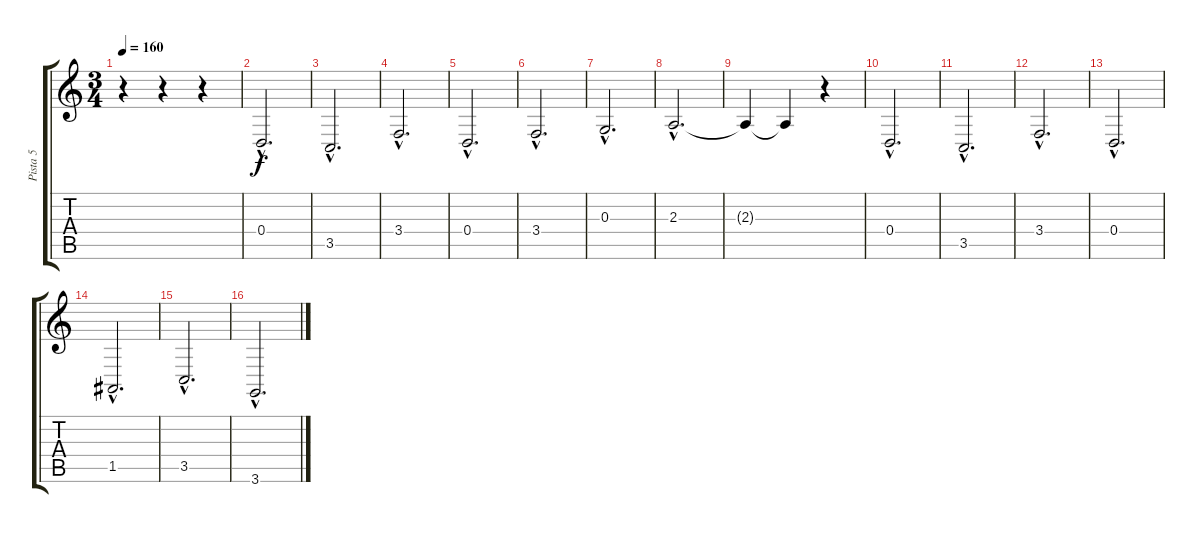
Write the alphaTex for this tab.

\track ("Pista 5" "Pista 5") {instrument cello}
\staff {score tabs}
\tuning (E4 B3 G3 D3 A2 E2) {hide}
\ts (3 4)
\tempo 160
\clef g2
\ks c
r.4{dy f} r.4 r.4 |
0.4{hac}.2{d} |
3.5{hac}.2{d} |
3.4{hac}.2{d} |
0.4{hac}.2{d} |
3.4{hac}.2{d} |
0.3{hac}.2{d} |
2.3{hac}.2{d} |
2.3{t}.4 2.3{t}.4 r.4 |
0.4{hac}.2{d} |
3.5{hac}.2{d} |
3.4{hac}.2{d} |
0.4{hac}.2{d} |
1.5{hac}.2{d} |
3.5{hac}.2{d} |
3.6{hac}.2{d}
